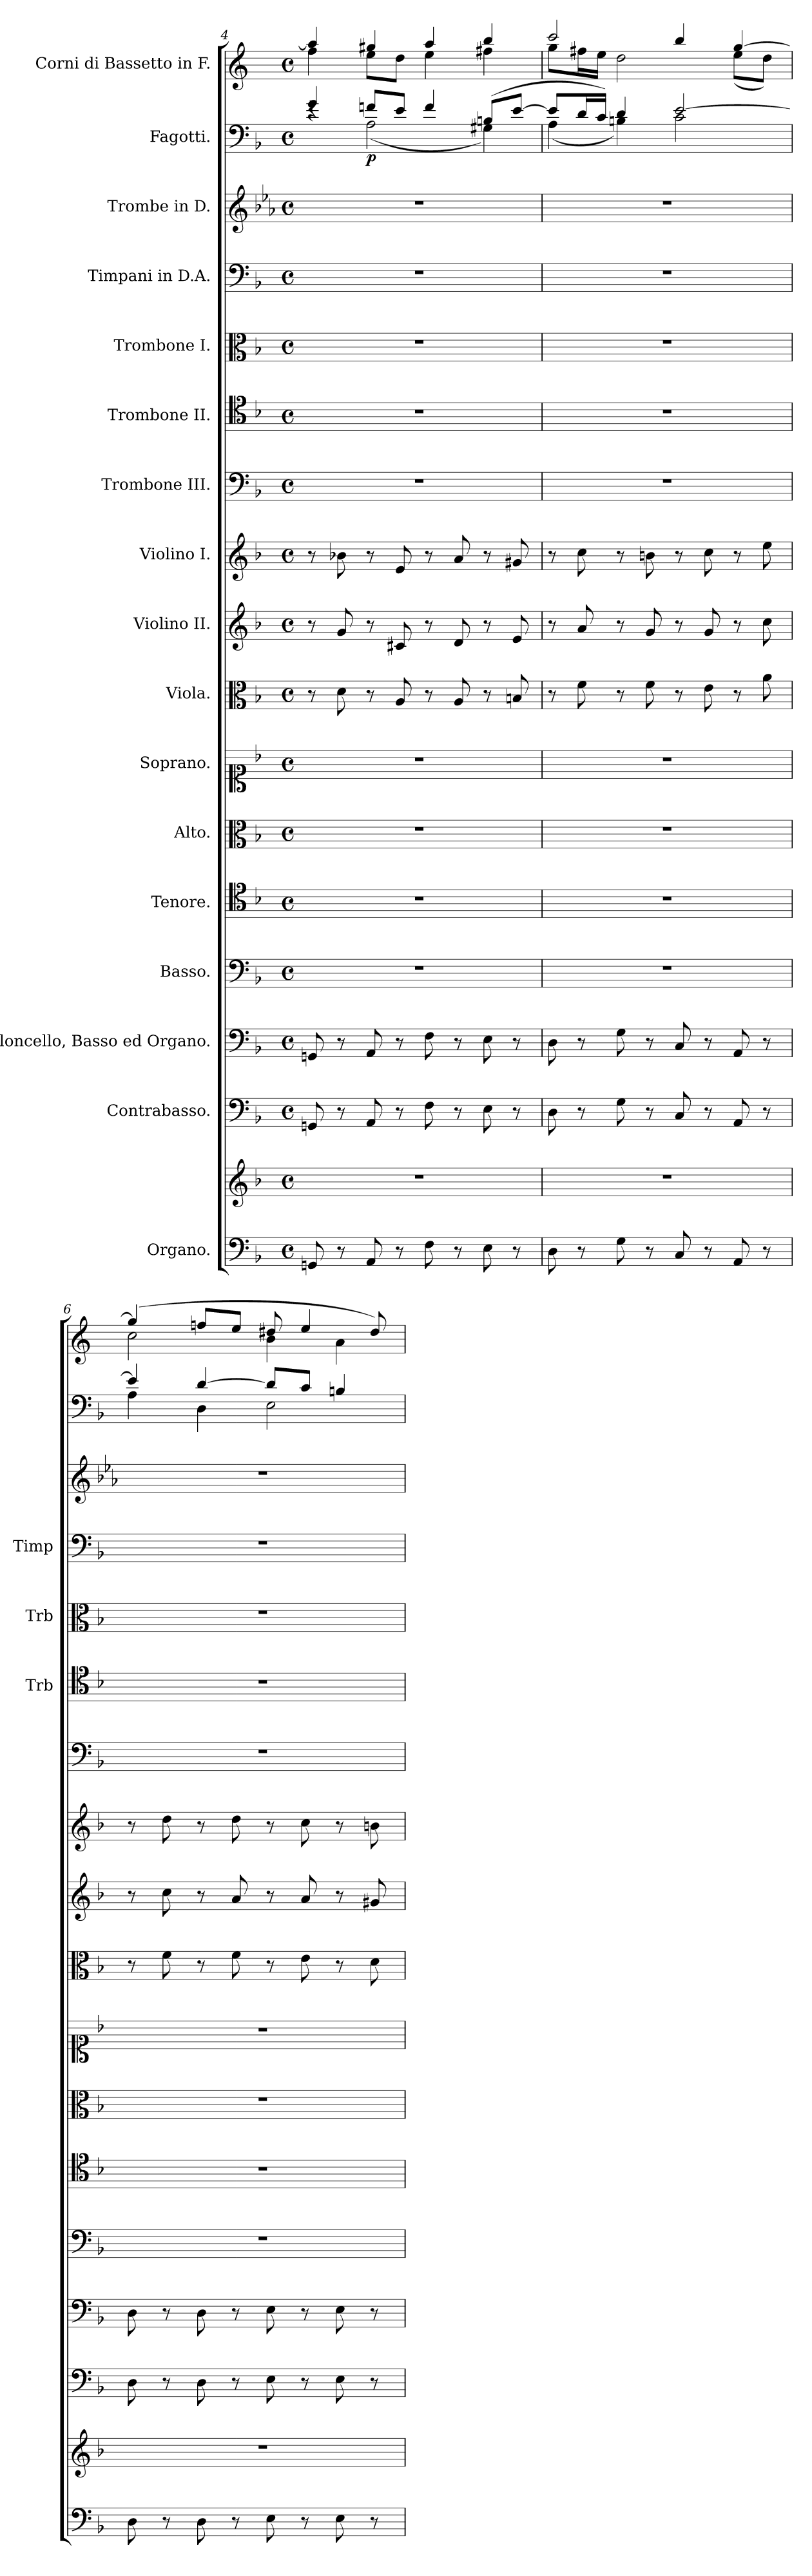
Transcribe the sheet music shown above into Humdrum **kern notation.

**kern	**kern	**kern	**kern	**kern	**kern	**kern	**kern	**kern	**kern	**kern	**kern	**kern	**kern	**kern	**kern	**kern	**dynam	**kern
*part17	*part17	*part16	*part15	*part14	*part13	*part12	*part11	*part10	*part9	*part8	*part7	*part6	*part5	*part4	*part3	*part2	*part2	*part1
*staff18	*staff17	*staff16	*staff15	*staff14	*staff13	*staff12	*staff11	*staff10	*staff9	*staff8	*staff7	*staff6	*staff5	*staff4	*staff3	*staff2	*staff2	*staff1
*I"Organo.	*	*I"Contrabasso.	*I"Violoncello, Basso ed Organo.	*I"Basso.	*I"Tenore.	*I"Alto.	*I"Soprano.	*I"Viola.	*I"Violino II.	*I"Violino I.	*I"Trombone III.	*I"Trombone II.	*I"Trombone I.	*I"Timpani in D.A.	*I"Trombe in D.	*I"Fagotti.	*	*I"Corni di Bassetto in F.
*	*	*	*	*	*	*	*	*	*	*	*	*I'Trb	*I'Trb	*I'Timp	*	*	*	*
*clefF4	*clefG2	*clefF4	*clefF4	*clefF4	*clefC4	*clefC3	*clefC1	*clefC3	*clefG2	*clefG2	*clefF4	*clefC4	*clefC3	*clefF4	*clefG2	*clefF4	*	*clefG2
*	*	*ITrd7c12	*	*	*	*	*	*	*	*	*	*	*	*	*ITrd-1c-2	*	*	*ITrd1c2
*k[b-]	*k[b-]	*k[b-]	*k[b-]	*k[b-]	*k[b-]	*k[b-]	*k[b-]	*k[b-]	*k[b-]	*k[b-]	*k[b-]	*k[b-]	*k[b-]	*k[b-]	*k[b-]	*k[b-]	*	*k[b-e-]
*M4/4	*M4/4	*M4/4	*M4/4	*M4/4	*M4/4	*M4/4	*M4/4	*M4/4	*M4/4	*M4/4	*M4/4	*M4/4	*M4/4	*M4/4	*M4/4	*M4/4	*	*M4/4
*met(c)	*met(c)	*met(c)	*met(c)	*met(c)	*met(c)	*met(c)	*met(c)	*met(c)	*met(c)	*met(c)	*met(c)	*met(c)	*met(c)	*met(c)	*met(c)	*met(c)	*	*met(c)
=4	=4	=4	=4	=4	=4	=4	=4	=4	=4	=4	=4	=4	=4	=4	=4	=4	=4	=4
*	*	*	*	*	*	*	*	*	*	*	*	*	*	*	*	*^	*	*^
8GGn/	1r	8GGGn/	8GGn/	1r	1r	1r	1r	8r	8r	8r	1r	1r	1r	1r	1r	4g/	4re	.	4gg/]	4ee-\
8r	.	8r	8r	.	.	.	.	8d\	8g/	8b-X\	.	.	.	.	.	.	.	.	.	.
!	!	!	!	!	!	!	!	!	!	!	!	!	!	!	!	!	!	!LO:DY:b	!	!
8AA/	.	8AAA/	8AA/	.	.	.	.	8r	8r	8r	.	.	.	.	.	8fn/L	(<2A\	p	4ff#X/	8dd\L
8r	.	8r	8r	.	.	.	.	8A/	8c#X/	8e/	.	.	.	.	.	8e/J	.	.	.	8cc\J
8F\	.	8FF\	8F\	.	.	.	.	8r	8r	8r	.	.	.	.	.	4f/	.	.	4gg/	4dd\
8r	.	8r	8r	.	.	.	.	8A/	8d/	8a/	.	.	.	.	.	.	.	.	.	.
8E\	.	8EE\	8E\	.	.	.	.	8r	8r	8r	.	.	.	.	.	(>8Bn/L	4G#X\)	.	4aa/	4een\
8r	.	8r	8r	.	.	.	.	8Bn/	8e/	8g#X/	.	.	.	.	.	[8e/J	.	.	.	.
=5	=5	=5	=5	=5	=5	=5	=5	=5	=5	=5	=5	=5	=5	=5	=5	=5	=5	=5	=5	=5
8D\	1r	8DD\	8D\	1r	1r	1r	1r	8r	8r	8r	1r	1r	1r	1r	1r	8e/L]	(<4A\	.	2bb-/	8ff\L
8r	.	8r	8r	.	.	.	.	8f\	8a/	8cc\	.	.	.	.	.	16d/L	.	.	.	16een\L
.	.	.	.	.	.	.	.	.	.	.	.	.	.	.	.	16c/JJ)	.	.	.	16dd\JJ
8G\	.	8GG\	8G\	.	.	.	.	8r	8r	8r	.	.	.	.	.	4d/	4Bn\)	.	.	2cc\
8r	.	8r	8r	.	.	.	.	8f\	8g/	8bn\	.	.	.	.	.	.	.	.	.	.
8C/	.	8CC/	8C/	.	.	.	.	8r	8r	8r	.	.	.	.	.	[2e/	2c\	.	4aa/	.
8r	.	8r	8r	.	.	.	.	8e\	8g/	8cc\	.	.	.	.	.	.	.	.	.	.
8AA/	.	8AAA/	8AA/	.	.	.	.	8r	8r	8r	.	.	.	.	.	.	.	.	[4ff/	(<8dd\L
8r	.	8r	8r	.	.	.	.	8a\	8cc\	8ee\	.	.	.	.	.	.	.	.	.	8cc\J)
!!LO:PB:g=z	!!
=6	=6	=6	=6	=6	=6	=6	=6	=6	=6	=6	=6	=6	=6	=6	=6	=6	=6	=6	=6	=6
8D\	1r	8DD\	8D\	1r	1r	1r	1r	8r	8r	8r	1r	1r	1r	1r	1r	4e/]	4A\	.	(>4ff/]	2b-\
8r	.	8r	8r	.	.	.	.	8f\	8cc\	8dd\	.	.	.	.	.	.	.	.	.	.
8D\	.	8DD\	8D\	.	.	.	.	8r	8r	8r	.	.	.	.	.	[4d/	4D\	.	8ee-X/L	.
8r	.	8r	8r	.	.	.	.	8f\	8a/	8dd\	.	.	.	.	.	.	.	.	8dd/J	.
8E\	.	8EE\	8E\	.	.	.	.	8r	8r	8r	.	.	.	.	.	8d/L]	2E\	.	8cc#X/	4a\
8r	.	8r	8r	.	.	.	.	8e\	8a/	8cc\	.	.	.	.	.	8c/J	.	.	4dd/	.
8E\	.	8EE\	8E\	.	.	.	.	8r	8r	8r	.	.	.	.	.	4Bn/	.	.	.	4g\
8r	.	8r	8r	.	.	.	.	8d\	8g#X/	8bn\	.	.	.	.	.	.	.	.	8cc#/)	.
*	*	*	*	*	*	*	*	*	*	*	*	*	*	*	*	*v	*v	*	*	*
*	*	*	*	*	*	*	*	*	*	*	*	*	*	*	*	*	*	*v	*v
=	=	=	=	=	=	=	=	=	=	=	=	=	=	=	=	=	=	=
*-	*-	*-	*-	*-	*-	*-	*-	*-	*-	*-	*-	*-	*-	*-	*-	*-	*-	*-
